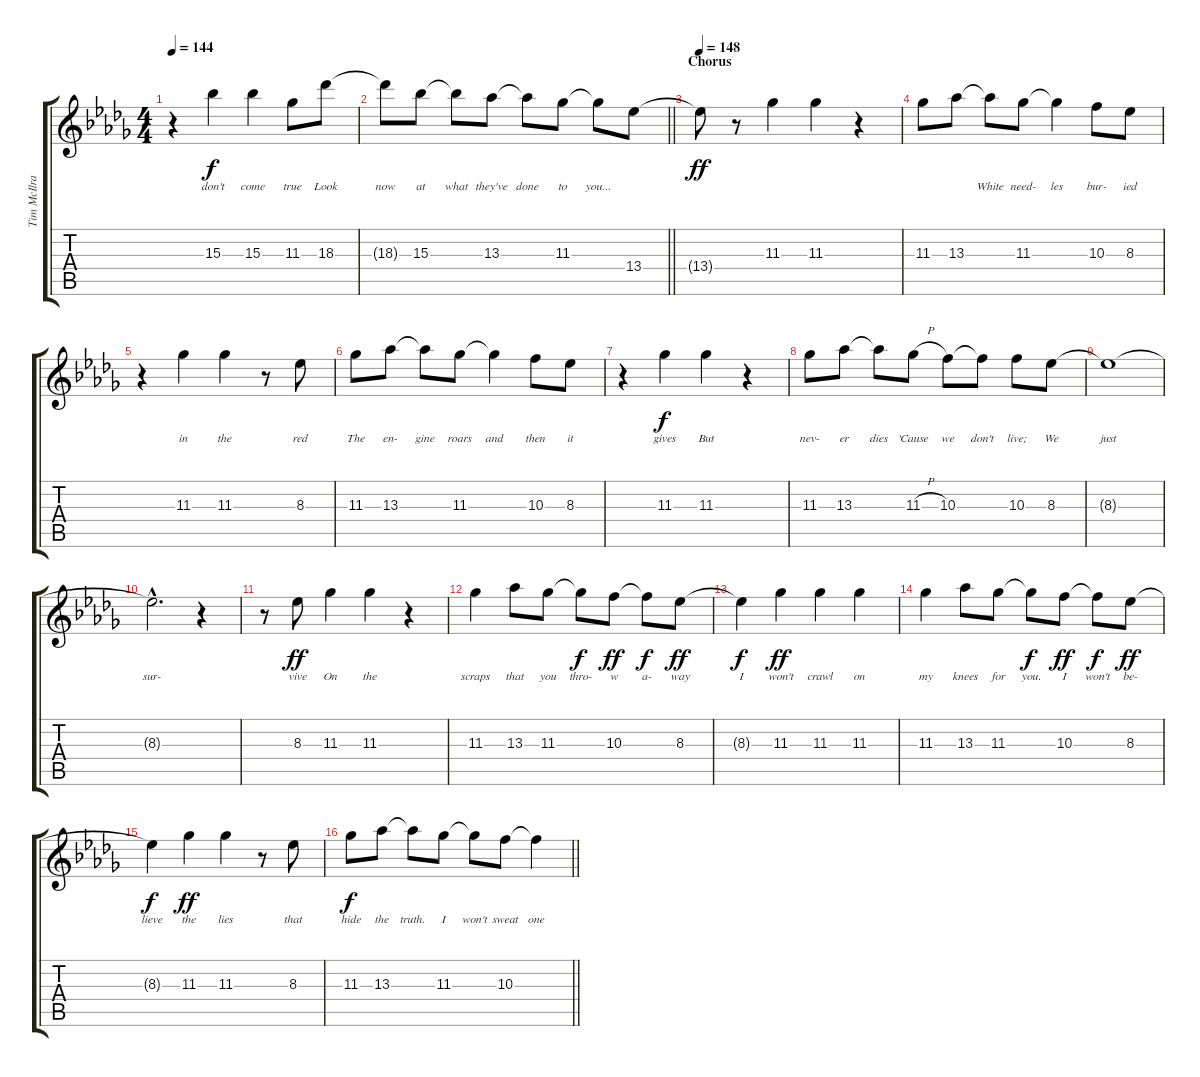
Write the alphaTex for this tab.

\track ("Tim McIlrath - Vocals" "Tim McIlra") {instrument distortionguitar}
\staff {score tabs}
\tuning (E4 B3 G3 D3 A2 E2) {hide}
\ts (4 4)
\tempo 144
\clef g2
\ks db
r.4{dy f} 15.3.4{lyrics (0 "don't") lyrics (1 "") lyrics (2 "") lyrics (3 "") lyrics (4 "")} 15.3.4{lyrics (0 "come") lyrics (1 "") lyrics (2 "") lyrics (3 "") lyrics (4 "")} 11.3.8{lyrics (0 "true") lyrics (1 "") lyrics (2 "") lyrics (3 "") lyrics (4 "")} 18.3.8{lyrics (0 "Look") lyrics (1 "") lyrics (2 "") lyrics (3 "") lyrics (4 "")} |
\barLineRight lightlight
18.3{t}.8{lyrics (0 "now") lyrics (1 "") lyrics (2 "") lyrics (3 "") lyrics (4 "")} 15.3.8{lyrics (0 "at") lyrics (1 "") lyrics (2 "") lyrics (3 "") lyrics (4 "")} 15.3{t}.8{lyrics (0 "what") lyrics (1 "") lyrics (2 "") lyrics (3 "") lyrics (4 "")} 13.3.8{lyrics (0 "they've") lyrics (1 "") lyrics (2 "") lyrics (3 "") lyrics (4 "")} 13.3{t}.8{lyrics (0 "done") lyrics (1 "") lyrics (2 "") lyrics (3 "") lyrics (4 "")} 11.3.8{lyrics (0 "to") lyrics (1 "") lyrics (2 "") lyrics (3 "") lyrics (4 "")} 11.3{t}.8{lyrics (0 "you...") lyrics (1 "") lyrics (2 "") lyrics (3 "") lyrics (4 "")} 13.4.8{lyrics (0 "") lyrics (1 "") lyrics (2 "") lyrics (3 "") lyrics (4 "")} |
\section ("" "Chorus")
\tempo 148
13.4{t}.8{lyrics (0 "") lyrics (1 "") lyrics (2 "") lyrics (3 "") lyrics (4 "") dy ff} r.8 11.3.4{lyrics (0 "") lyrics (1 "") lyrics (2 "") lyrics (3 "") lyrics (4 "")} 11.3.4{lyrics (0 "") lyrics (1 "") lyrics (2 "") lyrics (3 "") lyrics (4 "")} r.4 |
11.3.8{lyrics (0 "") lyrics (1 "") lyrics (2 "") lyrics (3 "") lyrics (4 "")} 13.3.8{lyrics (0 "") lyrics (1 "") lyrics (2 "") lyrics (3 "") lyrics (4 "")} 13.3{t}.8{lyrics (0 "White") lyrics (1 "") lyrics (2 "") lyrics (3 "") lyrics (4 "")} 11.3.8{lyrics (0 "need-") lyrics (1 "") lyrics (2 "") lyrics (3 "") lyrics (4 "")} 11.3{t}.4{lyrics (0 "les") lyrics (1 "") lyrics (2 "") lyrics (3 "") lyrics (4 "")} 10.3.8{lyrics (0 "bur-") lyrics (1 "") lyrics (2 "") lyrics (3 "") lyrics (4 "")} 8.3.8{lyrics (0 "ied") lyrics (1 "") lyrics (2 "") lyrics (3 "") lyrics (4 "")} |
r.4 11.3.4{lyrics (0 "in") lyrics (1 "") lyrics (2 "") lyrics (3 "") lyrics (4 "")} 11.3.4{lyrics (0 "the") lyrics (1 "") lyrics (2 "") lyrics (3 "") lyrics (4 "")} r.8 8.3.8{lyrics (0 "red") lyrics (1 "") lyrics (2 "") lyrics (3 "") lyrics (4 "")} |
11.3.8{lyrics (0 "The") lyrics (1 "") lyrics (2 "") lyrics (3 "") lyrics (4 "")} 13.3.8{lyrics (0 "en-") lyrics (1 "") lyrics (2 "") lyrics (3 "") lyrics (4 "")} 13.3{t}.8{lyrics (0 "gine") lyrics (1 "") lyrics (2 "") lyrics (3 "") lyrics (4 "")} 11.3.8{lyrics (0 "roars") lyrics (1 "") lyrics (2 "") lyrics (3 "") lyrics (4 "")} 11.3{t}.4{lyrics (0 "and") lyrics (1 "") lyrics (2 "") lyrics (3 "") lyrics (4 "")} 10.3.8{lyrics (0 "then") lyrics (1 "") lyrics (2 "") lyrics (3 "") lyrics (4 "")} 8.3.8{lyrics (0 "it") lyrics (1 "") lyrics (2 "") lyrics (3 "") lyrics (4 "")} |
r.4 11.3.4{lyrics (0 "gives") lyrics (1 "") lyrics (2 "") lyrics (3 "") lyrics (4 "") dy f} 11.3.4{lyrics (0 "But") lyrics (1 "") lyrics (2 "") lyrics (3 "") lyrics (4 "")} r.4 |
11.3.8{lyrics (0 "nev-") lyrics (1 "") lyrics (2 "") lyrics (3 "") lyrics (4 "")} 13.3.8{lyrics (0 "er") lyrics (1 "") lyrics (2 "") lyrics (3 "") lyrics (4 "")} 13.3{t}.8{lyrics (0 "dies") lyrics (1 "") lyrics (2 "") lyrics (3 "") lyrics (4 "")} 11.3{h}.8{lyrics (0 "'Cause") lyrics (1 "") lyrics (2 "") lyrics (3 "") lyrics (4 "")} 10.3.8{lyrics (0 "we") lyrics (1 "") lyrics (2 "") lyrics (3 "") lyrics (4 "")} 10.3{t}.8{lyrics (0 "don't") lyrics (1 "") lyrics (2 "") lyrics (3 "") lyrics (4 "")} 10.3.8{lyrics (0 "live;") lyrics (1 "") lyrics (2 "") lyrics (3 "") lyrics (4 "")} 8.3.8{lyrics (0 "We") lyrics (1 "") lyrics (2 "") lyrics (3 "") lyrics (4 "")} |
8.3{t}.1{lyrics (0 "just") lyrics (1 "") lyrics (2 "") lyrics (3 "") lyrics (4 "")} |
8.3{hac t}.2{d lyrics (0 "sur-") lyrics (1 "") lyrics (2 "") lyrics (3 "") lyrics (4 "")} r.4 |
r.8 8.3.8{lyrics (0 "vive") lyrics (1 "") lyrics (2 "") lyrics (3 "") lyrics (4 "") dy ff} 11.3.4{lyrics (0 "On") lyrics (1 "") lyrics (2 "") lyrics (3 "") lyrics (4 "")} 11.3.4{lyrics (0 "the") lyrics (1 "") lyrics (2 "") lyrics (3 "") lyrics (4 "")} r.4 |
11.3.4{lyrics (0 "scraps") lyrics (1 "") lyrics (2 "") lyrics (3 "") lyrics (4 "")} 13.3.8{lyrics (0 "that") lyrics (1 "") lyrics (2 "") lyrics (3 "") lyrics (4 "")} 11.3.8{lyrics (0 "you") lyrics (1 "") lyrics (2 "") lyrics (3 "") lyrics (4 "")} 11.3{t}.8{lyrics (0 "thro-") lyrics (1 "") lyrics (2 "") lyrics (3 "") lyrics (4 "") dy f} 10.3.8{lyrics (0 "w") lyrics (1 "") lyrics (2 "") lyrics (3 "") lyrics (4 "") dy ff} 10.3{t}.8{lyrics (0 "a-") lyrics (1 "") lyrics (2 "") lyrics (3 "") lyrics (4 "") dy f} 8.3.8{lyrics (0 "way") lyrics (1 "") lyrics (2 "") lyrics (3 "") lyrics (4 "") dy ff} |
8.3{t}.4{lyrics (0 "I") lyrics (1 "") lyrics (2 "") lyrics (3 "") lyrics (4 "") dy f} 11.3.4{lyrics (0 "won't") lyrics (1 "") lyrics (2 "") lyrics (3 "") lyrics (4 "") dy ff} 11.3.4{lyrics (0 "crawl") lyrics (1 "") lyrics (2 "") lyrics (3 "") lyrics (4 "")} 11.3.4{lyrics (0 "on") lyrics (1 "") lyrics (2 "") lyrics (3 "") lyrics (4 "")} |
11.3.4{lyrics (0 "my") lyrics (1 "") lyrics (2 "") lyrics (3 "") lyrics (4 "")} 13.3.8{lyrics (0 "knees") lyrics (1 "") lyrics (2 "") lyrics (3 "") lyrics (4 "")} 11.3.8{lyrics (0 "for") lyrics (1 "") lyrics (2 "") lyrics (3 "") lyrics (4 "")} 11.3{t}.8{lyrics (0 "you.") lyrics (1 "") lyrics (2 "") lyrics (3 "") lyrics (4 "") dy f} 10.3.8{lyrics (0 "I") lyrics (1 "") lyrics (2 "") lyrics (3 "") lyrics (4 "") dy ff} 10.3{t}.8{lyrics (0 "won't") lyrics (1 "") lyrics (2 "") lyrics (3 "") lyrics (4 "") dy f} 8.3.8{lyrics (0 "be-") lyrics (1 "") lyrics (2 "") lyrics (3 "") lyrics (4 "") dy ff} |
8.3{t}.4{lyrics (0 "lieve") lyrics (1 "") lyrics (2 "") lyrics (3 "") lyrics (4 "") dy f} 11.3.4{lyrics (0 "the") lyrics (1 "") lyrics (2 "") lyrics (3 "") lyrics (4 "") dy ff} 11.3.4{lyrics (0 "lies") lyrics (1 "") lyrics (2 "") lyrics (3 "") lyrics (4 "")} r.8 8.3.8{lyrics (0 "that") lyrics (1 "") lyrics (2 "") lyrics (3 "") lyrics (4 "")} |
\barLineRight lightlight
11.3.8{lyrics (0 "hide") lyrics (1 "") lyrics (2 "") lyrics (3 "") lyrics (4 "") dy f} 13.3.8{lyrics (0 "the") lyrics (1 "") lyrics (2 "") lyrics (3 "") lyrics (4 "")} 13.3{t}.8{lyrics (0 "truth.") lyrics (1 "") lyrics (2 "") lyrics (3 "") lyrics (4 "")} 11.3.8{lyrics (0 "I") lyrics (1 "") lyrics (2 "") lyrics (3 "") lyrics (4 "")} 11.3{t}.8{lyrics (0 "won't") lyrics (1 "") lyrics (2 "") lyrics (3 "") lyrics (4 "")} 10.3.8{lyrics (0 "sweat") lyrics (1 "") lyrics (2 "") lyrics (3 "") lyrics (4 "")} 10.3{t}.4{lyrics (0 "one") lyrics (1 "") lyrics (2 "") lyrics (3 "") lyrics (4 "")}
